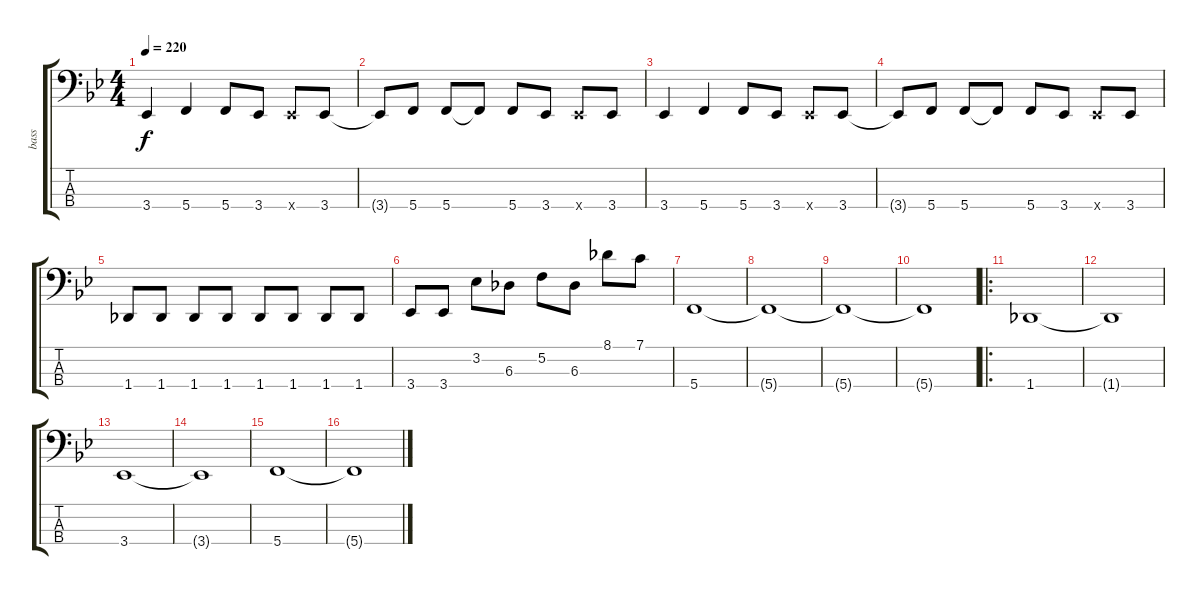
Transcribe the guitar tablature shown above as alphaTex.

\track ("bass" "bass") {instrument electricbasspick}
\staff {score tabs}
\tuning (F2 C2 G1 C1) {hide}
\ts (4 4)
\tempo 220
\clef f4
\ks bb
3.4.4{dy f} 5.4.4 5.4.8 3.4.8 3.4{x}.8 3.4.8 |
3.4{t}.8 5.4.8 5.4.8 5.4{t}.8 5.4.8 3.4.8 3.4{x}.8 3.4.8 |
3.4.4 5.4.4 5.4.8 3.4.8 3.4{x}.8 3.4.8 |
3.4{t}.8 5.4.8 5.4.8 5.4{t}.8 5.4.8 3.4.8 3.4{x}.8 3.4.8 |
1.4.8 1.4.8 1.4.8 1.4.8 1.4.8 1.4.8 1.4.8 1.4.8 |
3.4.8 3.4.8 3.2.8 6.3.8 5.2.8 6.3.8 8.1.8 7.1.8 |
5.4.1 |
5.4{t}.1 |
5.4{t}.1 |
5.4{t}.1 |
\ro
1.4.1 |
1.4{t}.1 |
3.4.1 |
3.4{t}.1 |
5.4.1 |
5.4{t}.1
